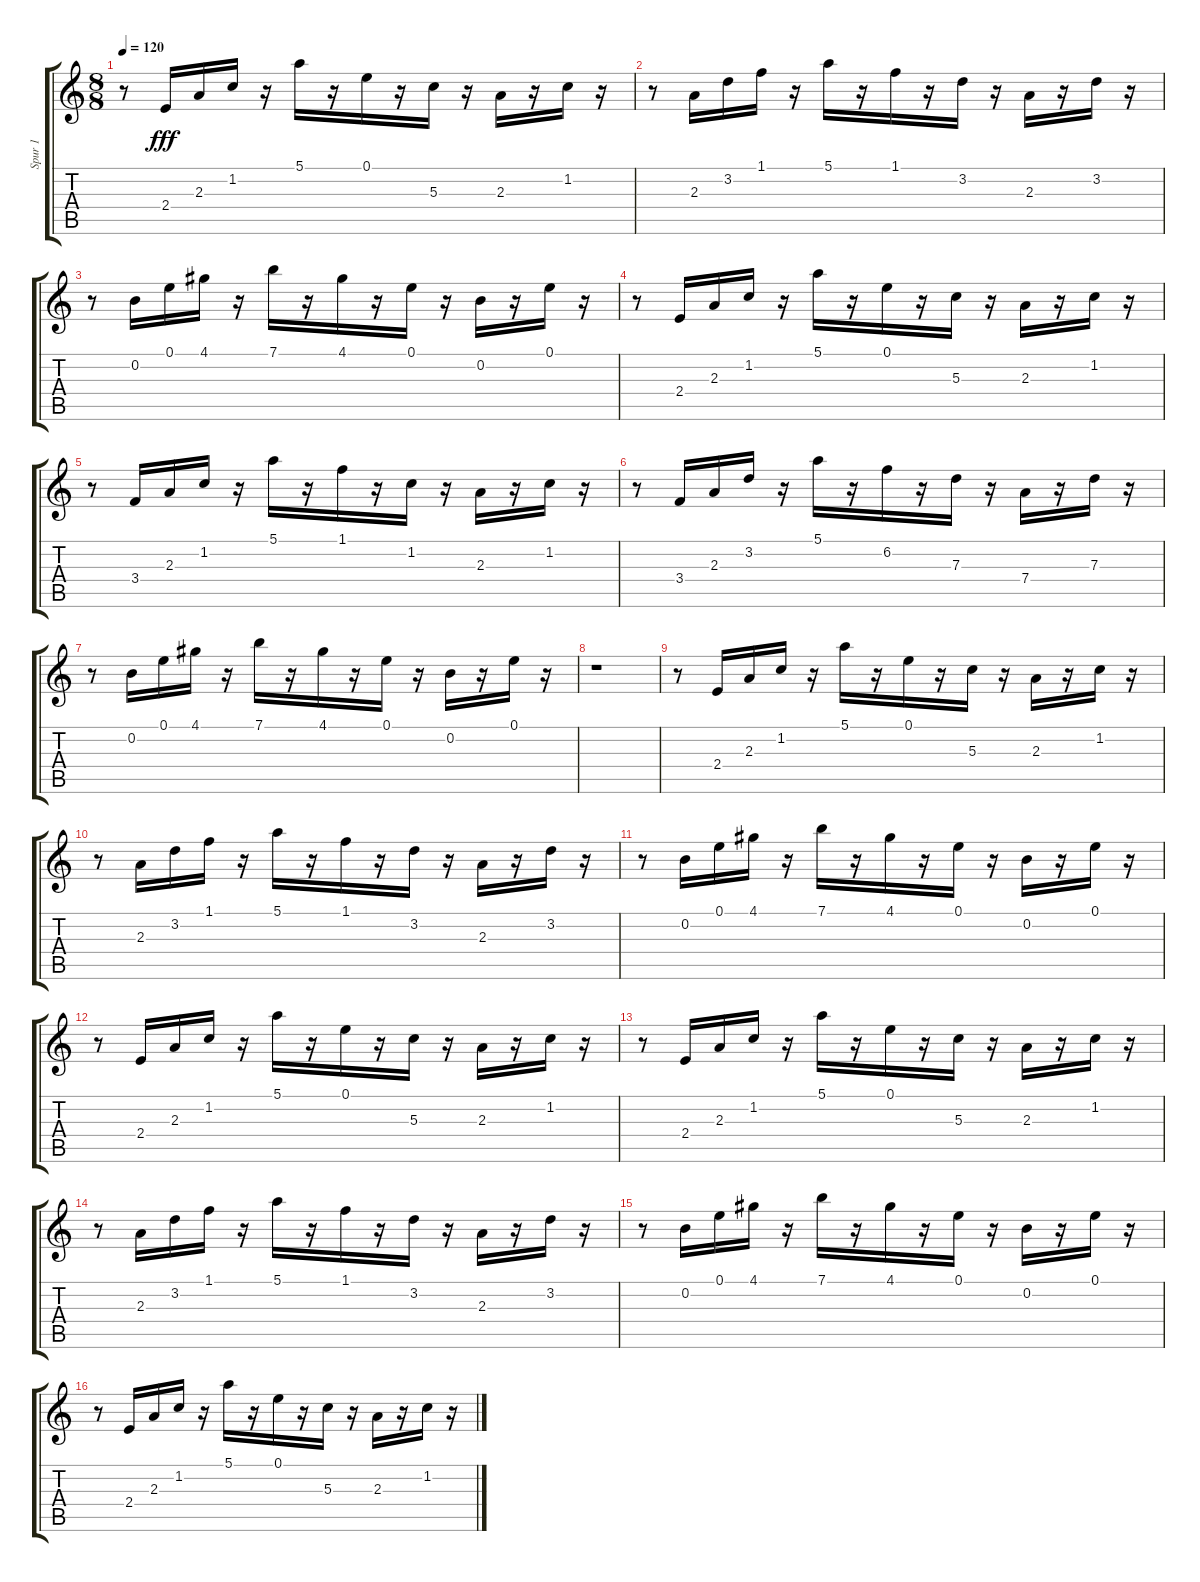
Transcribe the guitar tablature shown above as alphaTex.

\track ("Spur 1" "Spur 1") {instrument acousticguitarnylon}
\staff {score tabs}
\tuning (E4 B3 G3 D3 A2 E2) {hide}
\ts (8 8)
\tempo 120
\clef g2
\ks c
r.8{dy fff} 2.4.16 2.3.16 1.2.16 r.16 5.1.16 r.16 0.1.16 r.16 5.3.16 r.16 2.3.16 r.16 1.2.16 r.16 |
r.8 2.3.16 3.2.16 1.1.16 r.16 5.1.16 r.16 1.1.16 r.16 3.2.16 r.16 2.3.16 r.16 3.2.16 r.16 |
r.8 0.2.16 0.1.16 4.1.16 r.16 7.1.16 r.16 4.1.16 r.16 0.1.16 r.16 0.2.16 r.16 0.1.16 r.16 |
r.8 2.4.16 2.3.16 1.2.16 r.16 5.1.16 r.16 0.1.16 r.16 5.3.16 r.16 2.3.16 r.16 1.2.16 r.16 |
r.8 3.4.16 2.3.16 1.2.16 r.16 5.1.16 r.16 1.1.16 r.16 1.2.16 r.16 2.3.16 r.16 1.2.16 r.16 |
r.8 3.4.16 2.3.16 3.2.16 r.16 5.1.16 r.16 6.2.16 r.16 7.3.16 r.16 7.4.16 r.16 7.3.16 r.16 |
r.8 0.2.16 0.1.16 4.1.16 r.16 7.1.16 r.16 4.1.16 r.16 0.1.16 r.16 0.2.16 r.16 0.1.16 r.16 |
r.1 |
r.8 2.4.16 2.3.16 1.2.16 r.16 5.1.16 r.16 0.1.16 r.16 5.3.16 r.16 2.3.16 r.16 1.2.16 r.16 |
r.8 2.3.16 3.2.16 1.1.16 r.16 5.1.16 r.16 1.1.16 r.16 3.2.16 r.16 2.3.16 r.16 3.2.16 r.16 |
r.8 0.2.16 0.1.16 4.1.16 r.16 7.1.16 r.16 4.1.16 r.16 0.1.16 r.16 0.2.16 r.16 0.1.16 r.16 |
r.8 2.4.16 2.3.16 1.2.16 r.16 5.1.16 r.16 0.1.16 r.16 5.3.16 r.16 2.3.16 r.16 1.2.16 r.16 |
r.8 2.4.16 2.3.16 1.2.16 r.16 5.1.16 r.16 0.1.16 r.16 5.3.16 r.16 2.3.16 r.16 1.2.16 r.16 |
r.8 2.3.16 3.2.16 1.1.16 r.16 5.1.16 r.16 1.1.16 r.16 3.2.16 r.16 2.3.16 r.16 3.2.16 r.16 |
r.8 0.2.16 0.1.16 4.1.16 r.16 7.1.16 r.16 4.1.16 r.16 0.1.16 r.16 0.2.16 r.16 0.1.16 r.16 |
r.8 2.4.16 2.3.16 1.2.16 r.16 5.1.16 r.16 0.1.16 r.16 5.3.16 r.16 2.3.16 r.16 1.2.16 r.16
